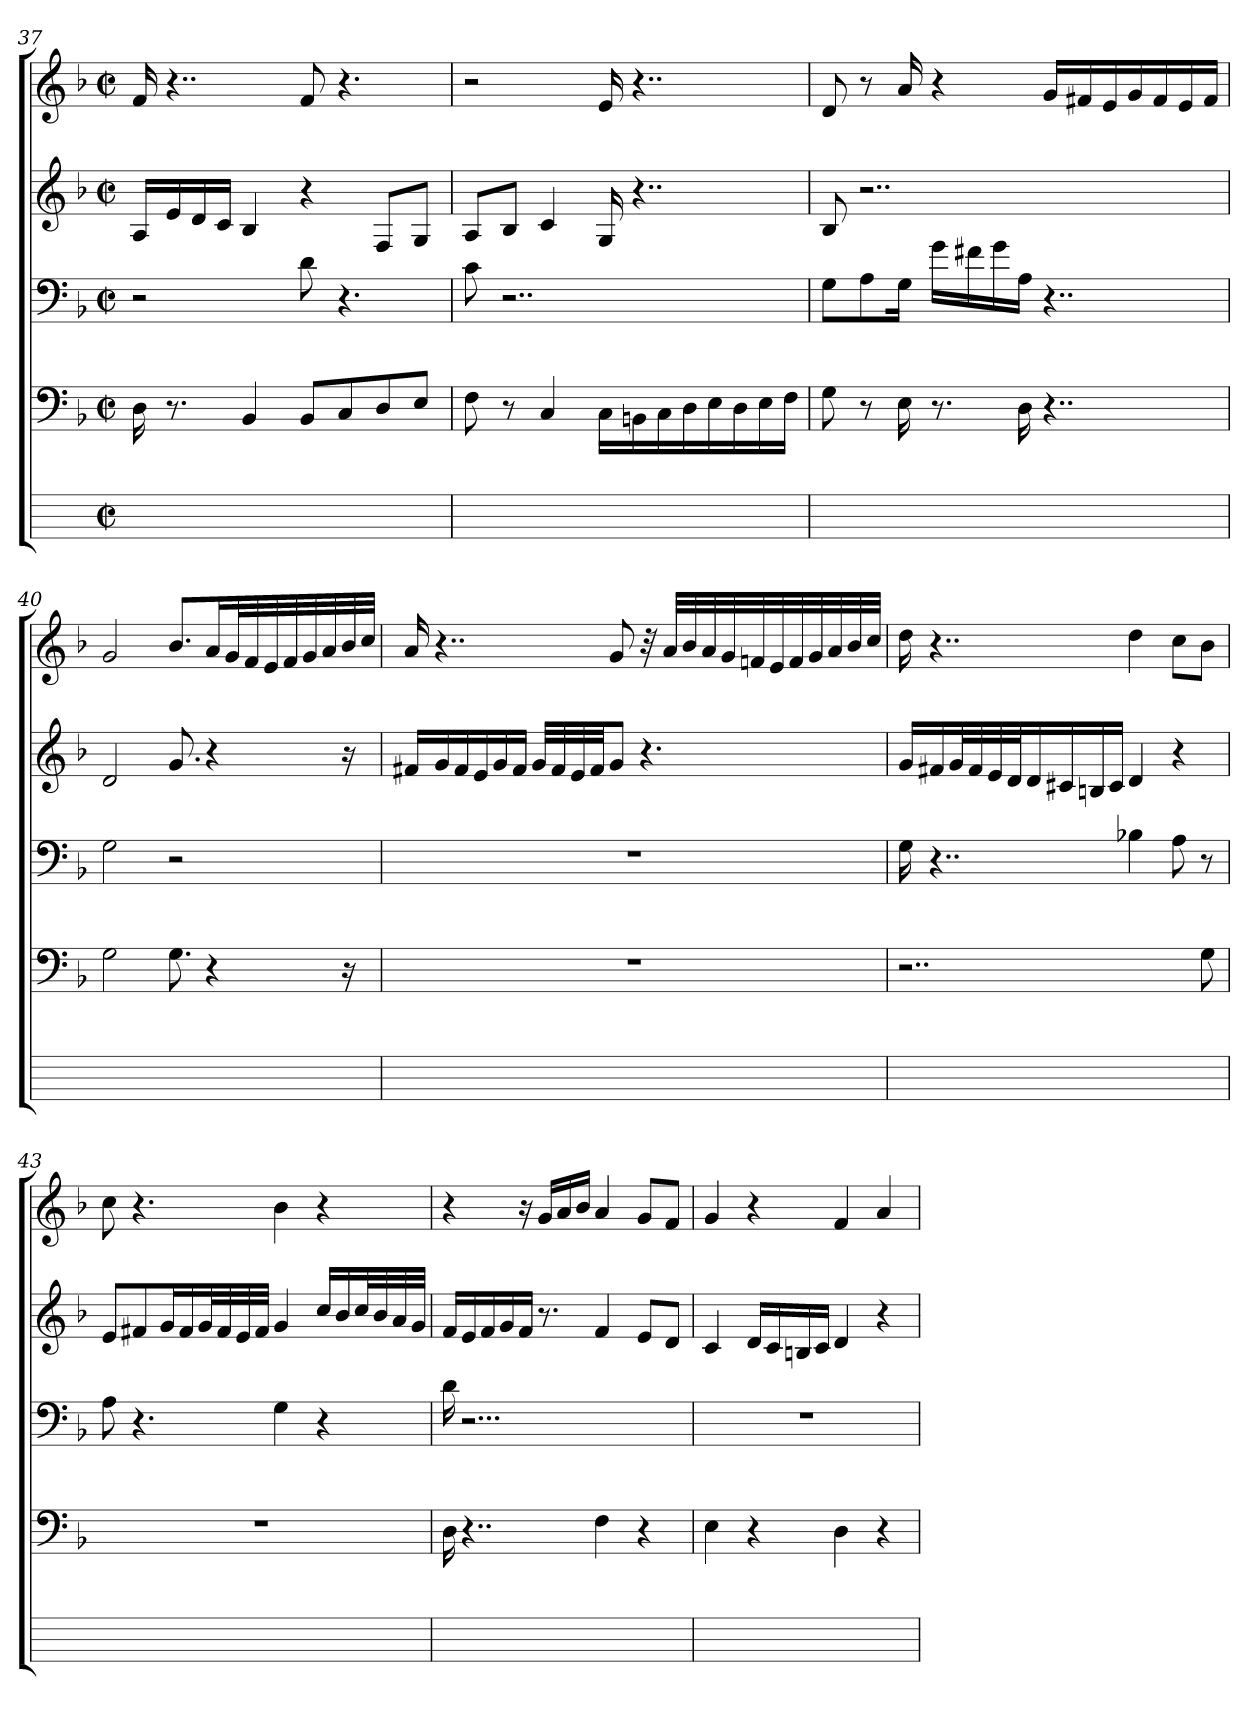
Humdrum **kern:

**kern	**kern	**kern	**kern	**kern
*part5	*part4	*part3	*part2	*part1
*staff5	*staff4	*staff3	*staff2	*staff1
*	*clefF4	*clefF4	*clefG2	*clefG2
*	*k[b-]	*k[b-]	*k[b-]	*k[b-]
*	*F:	*F:	*F:	*F:
*M2/2	*M2/2	*M2/2	*M2/2	*M2/2
*met(c|)	*met(c|)	*met(c|)	*met(c|)	*met(c|)
=37	=37	=37	=37	=37
1ryy	16D	2r	16ALL	16f
.	8.r	.	16ei	4..r
.	.	.	16di	.
.	.	.	16ciJJ	.
.	4BB-	.	4B-	.
.	8BB-jL	8dj	4r	8fj
.	8C	4.r	.	4.r
.	8D	.	8FjL	.
.	8EJ	.	8GJ	.
=38	=38	=38	=38	=38
1ryy	8F	8c	8AL	2r
.	8r	2..r	8B-J	.
.	4C	.	4c	.
.	16CjLL	.	16G	16e
.	16BBni	.	4..r	4..r
.	16Cj	.	.	.
.	16Di	.	.	.
.	16E	.	.	.
.	16Di	.	.	.
.	16Ej	.	.	.
.	16FiJJ	.	.	.
=39	=39	=39	=39	=39
1ryy	8G	8GL	8B-	8d
.	8r	8Ai	2..r	8r
.	16E	16GjJk	.	16aZ
.	8.r	16giLL	.	4r
.	.	16f#Xi	.	.
.	.	16gi	.	.
.	16D	16AJJ	.	.
.	4..r	4..r	.	16giLL
.	.	.	.	16f#i
.	.	.	.	16ei
.	.	.	.	16gj
.	.	.	.	16f#i
.	.	.	.	16ei
.	.	.	.	16f#iJJ
=40	=40	=40	=40	=40
1ryy	2G	2G	2dj	2g
.	8.Gj	2r	8.g	8.b-L
.	4r	.	4r	16aiL
.	.	.	.	32giL
.	.	.	.	32fi
.	.	.	.	32ei
.	.	.	.	32fi
.	.	.	.	32gi
.	.	.	.	32ai
.	16r	.	16r	32b-i
.	.	.	.	32cciJJJ
=41	=41	=41	=41	=41
1ryy	1r	1r	16f#XVLL	16a
.	.	.	16gi	4..r
.	.	.	16f#i	.
.	.	.	16ei	.
.	.	.	16gi	.
.	.	.	16f#iJJ	.
.	.	.	32giLLL	.
.	.	.	32f#i	.
.	.	.	32ei	.
.	.	.	32f#iJJ	.
.	.	.	8gJ	8g
.	.	.	4.r	32r
.	.	.	.	32aiLLL
.	.	.	.	32b-i
.	.	.	.	32ai
.	.	.	.	32gi
.	.	.	.	32fni
.	.	.	.	32ei
.	.	.	.	32fi
.	.	.	.	32gi
.	.	.	.	32ai
.	.	.	.	32b-i
.	.	.	.	32cciJJJ
=42	=42	=42	=42	=42
1ryy	2..r	16G	16gjLL	16dd
.	.	4..r	16f#Xi	4..r
.	.	.	32giL	.
.	.	.	32f#i	.
.	.	.	32ei	.
.	.	.	32diJ	.
.	.	.	16dZ	.
.	.	.	16c#Xi	.
.	.	.	16Bni	.
.	.	.	16c#iJJ	.
.	.	4B-X	4d	4ddj
.	.	8AZ	4r	8ccL
.	8Gj	8r	.	8b-J
=43	=43	=43	=43	=43
1ryy	1r	8A	8eL	8cc
.	.	4.r	8f#Xi	4.r
.	.	.	16gZL	.
.	.	.	16f#i	.
.	.	.	32giL	.
.	.	.	32f#i	.
.	.	.	32ei	.
.	.	.	32f#iJJJ	.
.	.	4G	4g	4b-
.	.	4r	16cciLL	4r
.	.	.	16b-i	.
.	.	.	32cciL	.
.	.	.	32b-i	.
.	.	.	32ai	.
.	.	.	32giJJJ	.
=44	=44	=44	=44	=44
1ryy	16D	16d	16fLL	4r
.	4..r	2...r	16ei	.
.	.	.	16fi	.
.	.	.	16gi	.
.	.	.	16fjJJ	16r
.	.	.	8.r	16giLL
.	.	.	.	16ai
.	.	.	.	16b-iJJ
.	4F	.	4fj	4aj
.	4r	.	8eL	8gL
.	.	.	8dJ	8fJ
=45	=45	=45	=45	=45
1ryy	4E	1r	4c	4g
.	4r	.	16diLL	4r
.	.	.	16ci	.
.	.	.	16Bni	.
.	.	.	16ciJJ	.
.	4D	.	4d	4f
.	4r	.	4r	4aZ
=	=	=	=	=
*-	*-	*-	*-	*-
